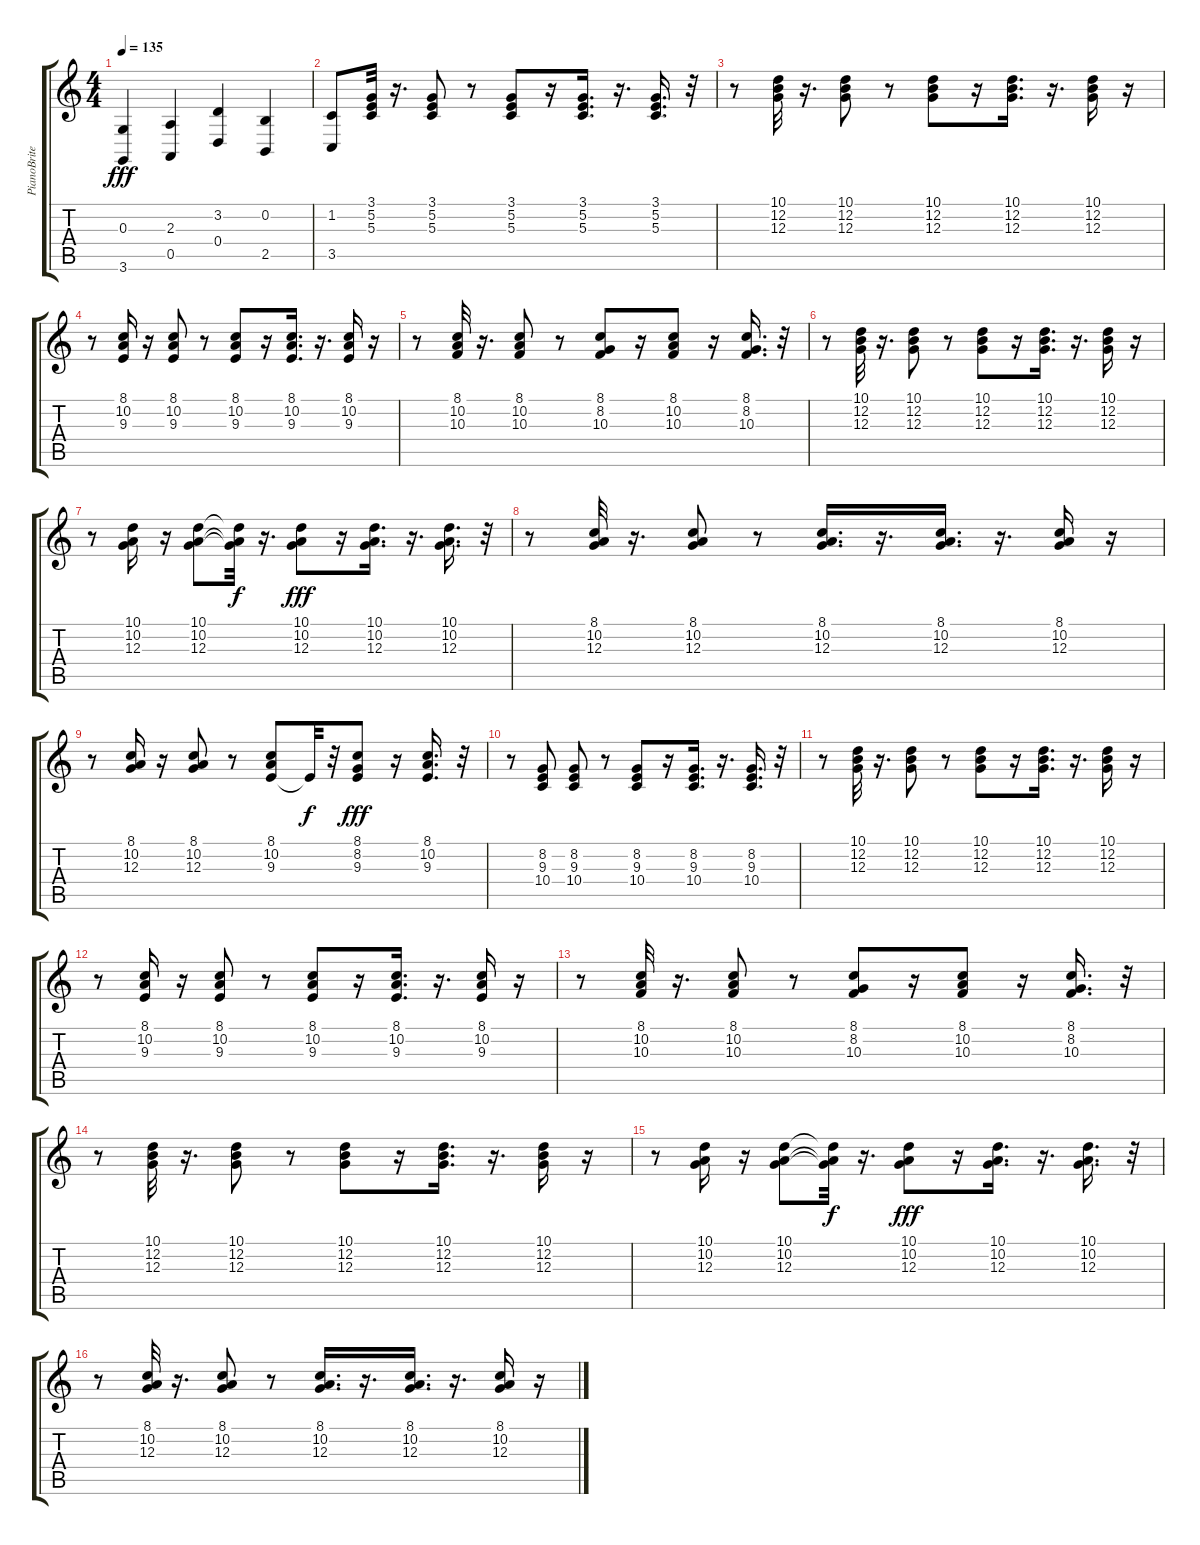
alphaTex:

\track ("PianoBrite" "PianoBrite") {instrument brightacousticpiano}
\staff {score tabs}
\tuning (E4 B3 G3 D3 A2 E2) {hide}
\ts (4 4)
\tempo 135
\clef g2
\ks c
(0.3 3.6).4{dy fff} (2.3 0.5).4 (3.2 0.4).4 (0.2 2.5).4 |
(1.2 3.5).8 (3.1 5.2 5.3).32 r.16{d} (3.1 5.2 5.3).8 r.8 (3.1 5.2 5.3).8 r.16 (3.1 5.2 5.3).16{d} r.16{d} (3.1 5.2 5.3).16{d} r.32 |
r.8 (10.1 12.2 12.3).32 r.16{d} (10.1 12.2 12.3).8 r.8 (10.1 12.2 12.3).8 r.16 (10.1 12.2 12.3).16{d} r.16{d} (10.1 12.2 12.3).16 r.16 |
r.8 (8.1 10.2 9.3).16 r.16 (8.1 10.2 9.3).8 r.8 (8.1 10.2 9.3).8 r.16 (8.1 10.2 9.3).16{d} r.16{d} (8.1 10.2 9.3).16 r.16 |
r.8 (8.1 10.2 10.3).32 r.16{d} (8.1 10.2 10.3).8 r.8 (8.1 8.2 10.3).8 r.16 (8.1 10.2 10.3).8 r.16 (8.1 8.2 10.3).16{d} r.32 |
r.8 (10.1 12.2 12.3).32 r.16{d} (10.1 12.2 12.3).8 r.8 (10.1 12.2 12.3).8 r.16 (10.1 12.2 12.3).16{d} r.16{d} (10.1 12.2 12.3).16 r.16 |
r.8 (10.1 10.2 12.3).16 r.16 (10.1 10.2 12.3).8 (10.1{t} 10.2{t} 12.3{t}).32{dy f} r.16{d} (10.1 10.2 12.3).8{dy fff} r.16 (10.1 10.2 12.3).16{d} r.16{d} (10.1 10.2 12.3).16{d} r.32 |
r.8 (8.1 10.2 12.3).32 r.16{d} (8.1 10.2 12.3).8 r.8 (8.1 10.2 12.3).16{d} r.16{d} (8.1 10.2 12.3).16{d} r.16{d} (8.1 10.2 12.3).16 r.16 |
r.8 (8.1 10.2 12.3).16 r.16 (8.1 10.2 12.3).8 r.8 (8.1 10.2 9.3).8 9.3{t}.32{dy f} r.32 (8.1 8.2 9.3).8{dy fff} r.16 (8.1 10.2 9.3).16{d} r.32 |
r.8 (8.2 9.3 10.4).8 (8.2 9.3 10.4).8 r.8 (8.2 9.3 10.4).8 r.16 (8.2 9.3 10.4).16{d} r.16{d} (8.2 9.3 10.4).16{d} r.32 |
r.8 (10.1 12.2 12.3).32 r.16{d} (10.1 12.2 12.3).8 r.8 (10.1 12.2 12.3).8 r.16 (10.1 12.2 12.3).16{d} r.16{d} (10.1 12.2 12.3).16 r.16 |
r.8 (8.1 10.2 9.3).16 r.16 (8.1 10.2 9.3).8 r.8 (8.1 10.2 9.3).8 r.16 (8.1 10.2 9.3).16{d} r.16{d} (8.1 10.2 9.3).16 r.16 |
r.8 (8.1 10.2 10.3).32 r.16{d} (8.1 10.2 10.3).8 r.8 (8.1 8.2 10.3).8 r.16 (8.1 10.2 10.3).8 r.16 (8.1 8.2 10.3).16{d} r.32 |
r.8 (10.1 12.2 12.3).32 r.16{d} (10.1 12.2 12.3).8 r.8 (10.1 12.2 12.3).8 r.16 (10.1 12.2 12.3).16{d} r.16{d} (10.1 12.2 12.3).16 r.16 |
r.8 (10.1 10.2 12.3).16 r.16 (10.1 10.2 12.3).8 (10.1{t} 10.2{t} 12.3{t}).32{dy f} r.16{d} (10.1 10.2 12.3).8{dy fff} r.16 (10.1 10.2 12.3).16{d} r.16{d} (10.1 10.2 12.3).16{d} r.32 |
r.8 (8.1 10.2 12.3).32 r.16{d} (8.1 10.2 12.3).8 r.8 (8.1 10.2 12.3).16{d} r.16{d} (8.1 10.2 12.3).16{d} r.16{d} (8.1 10.2 12.3).16 r.16
